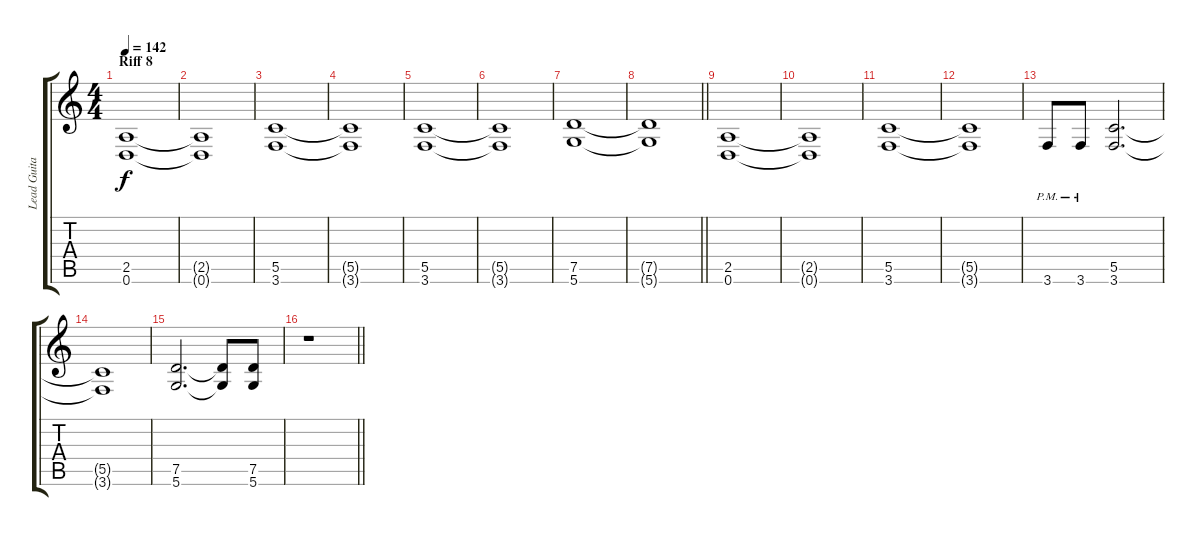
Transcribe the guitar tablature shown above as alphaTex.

\track ("Lead Guitar" "Lead Guita") {instrument distortionguitar}
\staff {score tabs}
\tuning (D4 A3 F3 C3 G2 D2) {hide}
\ts (4 4)
\section ("" "Riff 8")
\tempo 142
\clef g2
\ks c
(2.5 0.6).1{dy f} |
(2.5{t} 0.6{t}).1 |
(5.5 3.6).1 |
(5.5{t} 3.6{t}).1 |
(5.5 3.6).1 |
(5.5{t} 3.6{t}).1 |
(7.5 5.6).1 |
\barLineRight lightlight
(7.5{t} 5.6{t}).1 |
(2.5 0.6).1 |
(2.5{t} 0.6{t}).1 |
(5.5 3.6).1 |
(5.5{t} 3.6{t}).1 |
3.6{pm}.8 3.6{pm}.8 (5.5 3.6).2{d} |
(5.5{t} 3.6{t}).1 |
(7.5 5.6).2{d} (7.5{t} 5.6{t}).8 (7.5 5.6).8 |
\barLineRight lightlight
r.1
